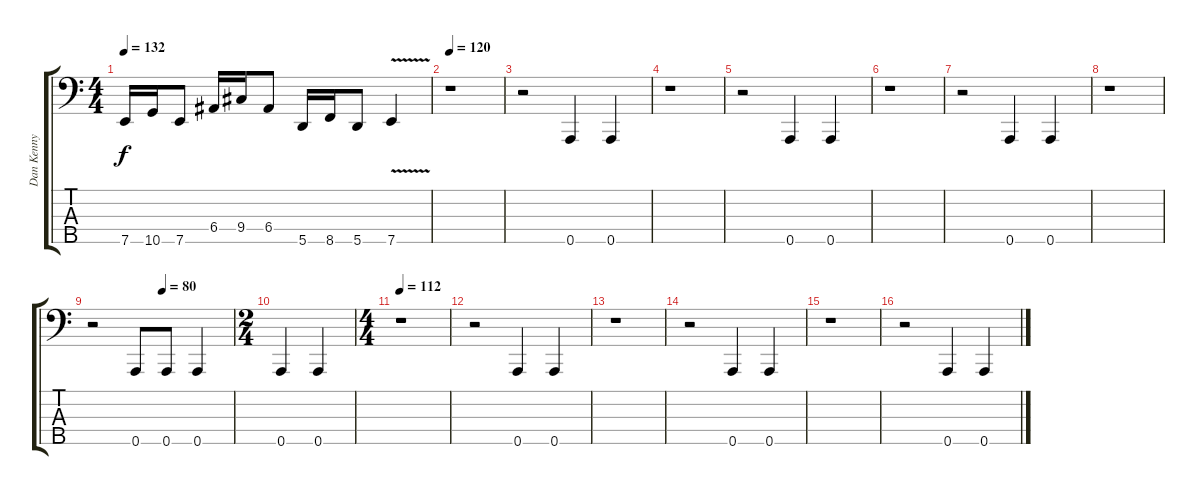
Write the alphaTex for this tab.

\track ("Dan Kenny" "Dan Kenny") {instrument electricbassfinger}
\staff {score tabs}
\tuning (G2 D2 A1 E1 A0) {hide}
\ts (4 4)
\tempo 132
\clef f4
\ks c
7.5.16{dy f} 10.5.16 7.5.8 6.4.16 9.4.16 6.4.8 5.5.16 8.5.16 5.5.8 7.5{v}.4 |
\tempo 120
r.1 |
r.2 0.5.4 0.5.4 |
r.1 |
r.2 0.5.4 0.5.4 |
r.1 |
r.2 0.5.4 0.5.4 |
r.1 |
\tempo (80 0.5)
r.2 0.5.8 0.5.8 0.5.4 |
\ts (2 4)
0.5.4 0.5.4 |
\ts (4 4)
\tempo 112
r.1 |
r.2 0.5.4 0.5.4 |
r.1 |
r.2 0.5.4 0.5.4 |
r.1 |
r.2 0.5.4 0.5.4
